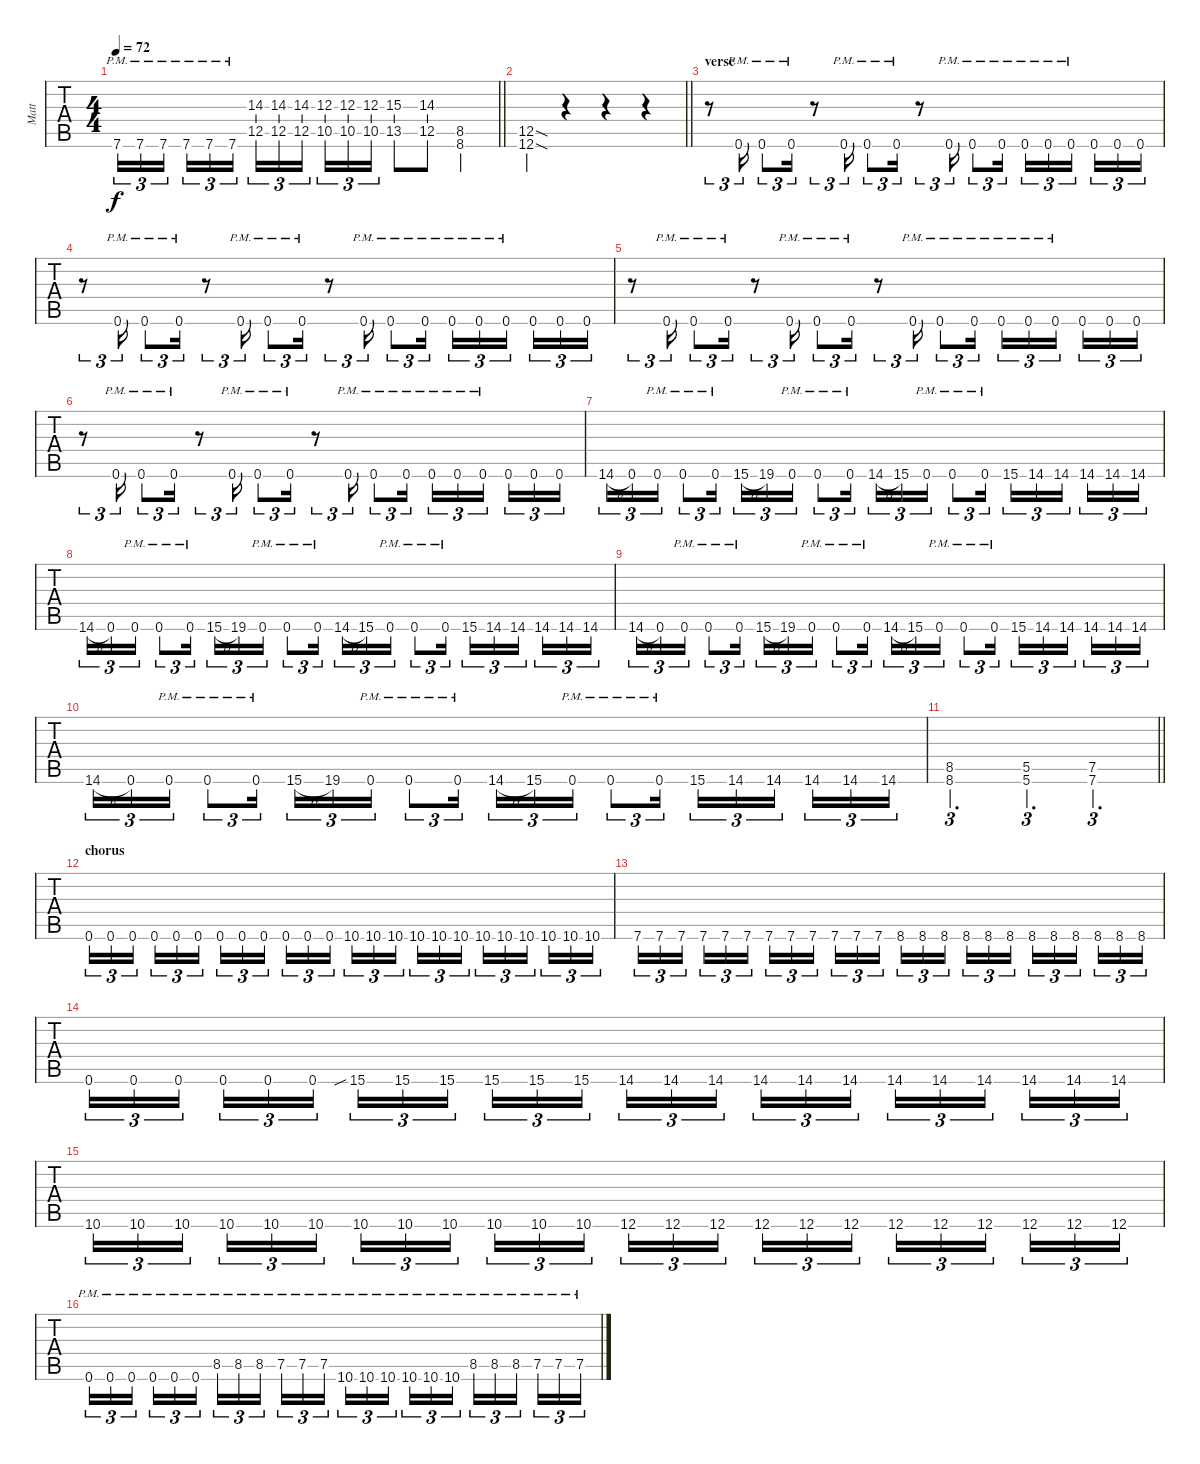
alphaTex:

\track ("Matt" "Matt") {instrument distortionguitar}
\staff {tabs}
\tuning (Eb4 Bb3 Gb3 Db3 Ab2 Db2) {hide}
\ts (4 4)
\tempo 72
\clef g2
\barLineRight lightlight
\ks c
7.6{pm}.16{tu (3 2) dy f} 7.6{pm}.16{tu (3 2)} 7.6{pm}.16{tu (3 2) beam splitsecondary} 7.6{pm}.16{tu (3 2)} 7.6{pm}.16{tu (3 2)} 7.6{pm}.16{tu (3 2)} (14.3 12.5).16{tu (3 2)} (14.3 12.5).16{tu (3 2)} (14.3 12.5).16{tu (3 2) beam splitsecondary} (12.3 10.5).16{tu (3 2)} (12.3 10.5).16{tu (3 2)} (12.3 10.5).16{tu (3 2)} (15.3 13.5).8 (14.3 12.5).8 (8.5 8.6).4 |
\barLineRight lightlight
(12.5{sod} 12.6{sod}).4 r.4 r.4 r.4 |
\section ("" "verse")
r.8{tu (3 2)} 0.6{pm}.16{tu (3 2)} 0.6{pm}.8{tu (3 2)} 0.6{pm}.16{tu (3 2)} r.8{tu (3 2)} 0.6{pm}.16{tu (3 2)} 0.6{pm}.8{tu (3 2)} 0.6{pm}.16{tu (3 2)} r.8{tu (3 2)} 0.6{pm}.16{tu (3 2)} 0.6{pm}.8{tu (3 2)} 0.6{pm}.16{tu (3 2)} 0.6{pm}.16{tu (3 2)} 0.6{pm}.16{tu (3 2)} 0.6{pm}.16{tu (3 2) beam splitsecondary} 0.6.16{tu (3 2)} 0.6.16{tu (3 2)} 0.6.16{tu (3 2)} |
r.8{tu (3 2)} 0.6{pm}.16{tu (3 2)} 0.6{pm}.8{tu (3 2)} 0.6{pm}.16{tu (3 2)} r.8{tu (3 2)} 0.6{pm}.16{tu (3 2)} 0.6{pm}.8{tu (3 2)} 0.6{pm}.16{tu (3 2)} r.8{tu (3 2)} 0.6{pm}.16{tu (3 2)} 0.6{pm}.8{tu (3 2)} 0.6{pm}.16{tu (3 2)} 0.6{pm}.16{tu (3 2)} 0.6{pm}.16{tu (3 2)} 0.6{pm}.16{tu (3 2) beam splitsecondary} 0.6.16{tu (3 2)} 0.6.16{tu (3 2)} 0.6.16{tu (3 2)} |
r.8{tu (3 2)} 0.6{pm}.16{tu (3 2)} 0.6{pm}.8{tu (3 2)} 0.6{pm}.16{tu (3 2)} r.8{tu (3 2)} 0.6{pm}.16{tu (3 2)} 0.6{pm}.8{tu (3 2)} 0.6{pm}.16{tu (3 2)} r.8{tu (3 2)} 0.6{pm}.16{tu (3 2)} 0.6{pm}.8{tu (3 2)} 0.6{pm}.16{tu (3 2)} 0.6{pm}.16{tu (3 2)} 0.6{pm}.16{tu (3 2)} 0.6{pm}.16{tu (3 2) beam splitsecondary} 0.6.16{tu (3 2)} 0.6.16{tu (3 2)} 0.6.16{tu (3 2)} |
r.8{tu (3 2)} 0.6{pm}.16{tu (3 2)} 0.6{pm}.8{tu (3 2)} 0.6{pm}.16{tu (3 2)} r.8{tu (3 2)} 0.6{pm}.16{tu (3 2)} 0.6{pm}.8{tu (3 2)} 0.6{pm}.16{tu (3 2)} r.8{tu (3 2)} 0.6{pm}.16{tu (3 2)} 0.6{pm}.8{tu (3 2)} 0.6{pm}.16{tu (3 2)} 0.6{pm}.16{tu (3 2)} 0.6{pm}.16{tu (3 2)} 0.6{pm}.16{tu (3 2) beam splitsecondary} 0.6.16{tu (3 2)} 0.6.16{tu (3 2)} 0.6.16{tu (3 2)} |
14.6{h}.16{tu (3 2)} 0.6.16{tu (3 2)} 0.6{pm}.16{tu (3 2)} 0.6{pm}.8{tu (3 2)} 0.6{pm}.16{tu (3 2)} 15.6{h}.16{tu (3 2)} 19.6.16{tu (3 2)} 0.6{pm}.16{tu (3 2)} 0.6{pm}.8{tu (3 2)} 0.6{pm}.16{tu (3 2)} 14.6{h}.16{tu (3 2)} 15.6.16{tu (3 2)} 0.6{pm}.16{tu (3 2)} 0.6{pm}.8{tu (3 2)} 0.6{pm}.16{tu (3 2)} 15.6.16{tu (3 2)} 14.6.16{tu (3 2)} 14.6.16{tu (3 2) beam splitsecondary} 14.6.16{tu (3 2)} 14.6.16{tu (3 2)} 14.6.16{tu (3 2)} |
14.6{h}.16{tu (3 2)} 0.6.16{tu (3 2)} 0.6{pm}.16{tu (3 2)} 0.6{pm}.8{tu (3 2)} 0.6{pm}.16{tu (3 2)} 15.6{h}.16{tu (3 2)} 19.6.16{tu (3 2)} 0.6{pm}.16{tu (3 2)} 0.6{pm}.8{tu (3 2)} 0.6{pm}.16{tu (3 2)} 14.6{h}.16{tu (3 2)} 15.6.16{tu (3 2)} 0.6{pm}.16{tu (3 2)} 0.6{pm}.8{tu (3 2)} 0.6{pm}.16{tu (3 2)} 15.6.16{tu (3 2)} 14.6.16{tu (3 2)} 14.6.16{tu (3 2) beam splitsecondary} 14.6.16{tu (3 2)} 14.6.16{tu (3 2)} 14.6.16{tu (3 2)} |
14.6{h}.16{tu (3 2)} 0.6.16{tu (3 2)} 0.6{pm}.16{tu (3 2)} 0.6{pm}.8{tu (3 2)} 0.6{pm}.16{tu (3 2)} 15.6{h}.16{tu (3 2)} 19.6.16{tu (3 2)} 0.6{pm}.16{tu (3 2)} 0.6{pm}.8{tu (3 2)} 0.6{pm}.16{tu (3 2)} 14.6{h}.16{tu (3 2)} 15.6.16{tu (3 2)} 0.6{pm}.16{tu (3 2)} 0.6{pm}.8{tu (3 2)} 0.6{pm}.16{tu (3 2)} 15.6.16{tu (3 2)} 14.6.16{tu (3 2)} 14.6.16{tu (3 2) beam splitsecondary} 14.6.16{tu (3 2)} 14.6.16{tu (3 2)} 14.6.16{tu (3 2)} |
14.6{h}.16{tu (3 2)} 0.6.16{tu (3 2)} 0.6{pm}.16{tu (3 2)} 0.6{pm}.8{tu (3 2)} 0.6{pm}.16{tu (3 2)} 15.6{h}.16{tu (3 2)} 19.6.16{tu (3 2)} 0.6{pm}.16{tu (3 2)} 0.6{pm}.8{tu (3 2)} 0.6{pm}.16{tu (3 2)} 14.6{h}.16{tu (3 2)} 15.6.16{tu (3 2)} 0.6{pm}.16{tu (3 2)} 0.6{pm}.8{tu (3 2)} 0.6{pm}.16{tu (3 2)} 15.6.16{tu (3 2)} 14.6.16{tu (3 2)} 14.6.16{tu (3 2) beam splitsecondary} 14.6.16{tu (3 2)} 14.6.16{tu (3 2)} 14.6.16{tu (3 2)} |
\barLineRight lightlight
(8.5 8.6).2{d tu (3 2)} (5.5 5.6).4{d tu (3 2)} (7.5 7.6).4{d tu (3 2)} |
\section ("" "chorus")
0.6.16{tu (3 2)} 0.6.16{tu (3 2)} 0.6.16{tu (3 2) beam splitsecondary} 0.6.16{tu (3 2)} 0.6.16{tu (3 2)} 0.6.16{tu (3 2)} 0.6.16{tu (3 2)} 0.6.16{tu (3 2)} 0.6.16{tu (3 2) beam splitsecondary} 0.6.16{tu (3 2)} 0.6.16{tu (3 2)} 0.6.16{tu (3 2)} 10.6.16{tu (3 2)} 10.6.16{tu (3 2)} 10.6.16{tu (3 2) beam splitsecondary} 10.6.16{tu (3 2)} 10.6.16{tu (3 2)} 10.6.16{tu (3 2)} 10.6.16{tu (3 2)} 10.6.16{tu (3 2)} 10.6.16{tu (3 2) beam splitsecondary} 10.6.16{tu (3 2)} 10.6.16{tu (3 2)} 10.6.16{tu (3 2)} |
7.6.16{tu (3 2)} 7.6.16{tu (3 2)} 7.6.16{tu (3 2) beam splitsecondary} 7.6.16{tu (3 2)} 7.6.16{tu (3 2)} 7.6.16{tu (3 2)} 7.6.16{tu (3 2)} 7.6.16{tu (3 2)} 7.6.16{tu (3 2) beam splitsecondary} 7.6.16{tu (3 2)} 7.6.16{tu (3 2)} 7.6.16{tu (3 2)} 8.6.16{tu (3 2)} 8.6.16{tu (3 2)} 8.6.16{tu (3 2) beam splitsecondary} 8.6.16{tu (3 2)} 8.6.16{tu (3 2)} 8.6.16{tu (3 2)} 8.6.16{tu (3 2)} 8.6.16{tu (3 2)} 8.6.16{tu (3 2) beam splitsecondary} 8.6.16{tu (3 2)} 8.6.16{tu (3 2)} 8.6.16{tu (3 2)} |
0.6.16{tu (3 2)} 0.6.16{tu (3 2)} 0.6.16{tu (3 2) beam splitsecondary} 0.6.16{tu (3 2)} 0.6.16{tu (3 2)} 0.6.16{tu (3 2)} 15.6{sib}.16{tu (3 2)} 15.6.16{tu (3 2)} 15.6.16{tu (3 2) beam splitsecondary} 15.6.16{tu (3 2)} 15.6.16{tu (3 2)} 15.6.16{tu (3 2)} 14.6.16{tu (3 2)} 14.6.16{tu (3 2)} 14.6.16{tu (3 2) beam splitsecondary} 14.6.16{tu (3 2)} 14.6.16{tu (3 2)} 14.6.16{tu (3 2)} 14.6.16{tu (3 2)} 14.6.16{tu (3 2)} 14.6.16{tu (3 2) beam splitsecondary} 14.6.16{tu (3 2)} 14.6.16{tu (3 2)} 14.6.16{tu (3 2)} |
10.6.16{tu (3 2)} 10.6.16{tu (3 2)} 10.6.16{tu (3 2) beam splitsecondary} 10.6.16{tu (3 2)} 10.6.16{tu (3 2)} 10.6.16{tu (3 2)} 10.6.16{tu (3 2)} 10.6.16{tu (3 2)} 10.6.16{tu (3 2) beam splitsecondary} 10.6.16{tu (3 2)} 10.6.16{tu (3 2)} 10.6.16{tu (3 2)} 12.6.16{tu (3 2)} 12.6.16{tu (3 2)} 12.6.16{tu (3 2) beam splitsecondary} 12.6.16{tu (3 2)} 12.6.16{tu (3 2)} 12.6.16{tu (3 2)} 12.6.16{tu (3 2)} 12.6.16{tu (3 2)} 12.6.16{tu (3 2) beam splitsecondary} 12.6.16{tu (3 2)} 12.6.16{tu (3 2)} 12.6.16{tu (3 2)} |
0.6{pm}.16{tu (3 2)} 0.6{pm}.16{tu (3 2)} 0.6{pm}.16{tu (3 2) beam splitsecondary} 0.6{pm}.16{tu (3 2)} 0.6{pm}.16{tu (3 2)} 0.6{pm}.16{tu (3 2)} 8.5{pm}.16{tu (3 2)} 8.5{pm}.16{tu (3 2)} 8.5{pm}.16{tu (3 2) beam splitsecondary} 7.5{pm}.16{tu (3 2)} 7.5{pm}.16{tu (3 2)} 7.5{pm}.16{tu (3 2)} 10.6{pm}.16{tu (3 2)} 10.6{pm}.16{tu (3 2)} 10.6{pm}.16{tu (3 2) beam splitsecondary} 10.6{pm}.16{tu (3 2)} 10.6{pm}.16{tu (3 2)} 10.6{pm}.16{tu (3 2)} 8.5{pm}.16{tu (3 2)} 8.5{pm}.16{tu (3 2)} 8.5{pm}.16{tu (3 2) beam splitsecondary} 7.5{pm}.16{tu (3 2)} 7.5{pm}.16{tu (3 2)} 7.5{pm}.16{tu (3 2)}
